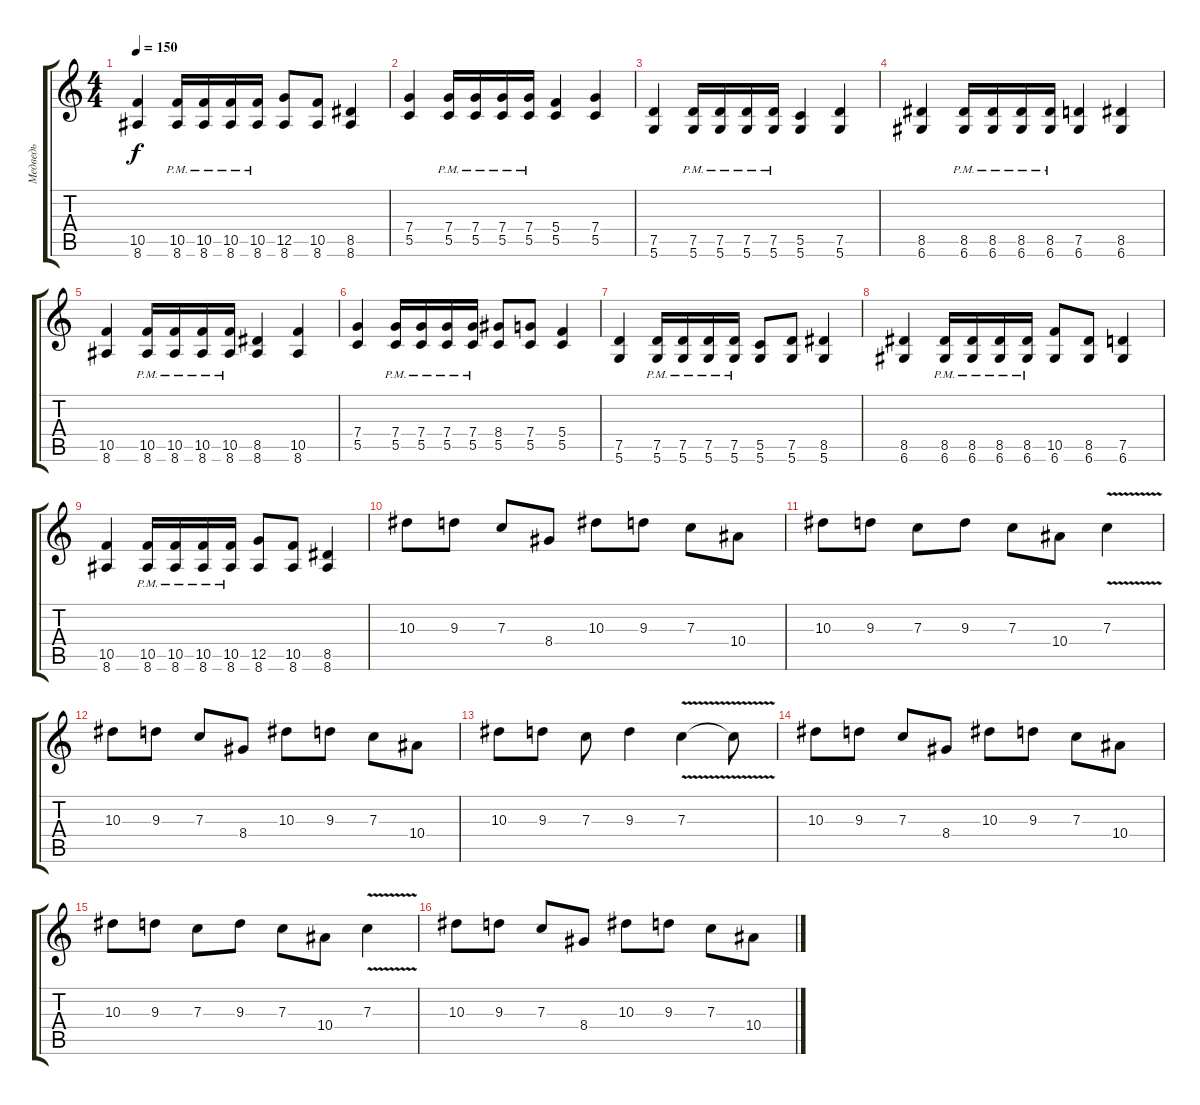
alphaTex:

\track ("Медведь" "Медведь") {instrument overdrivenguitar}
\staff {score tabs}
\tuning (D4 A3 F3 C3 G2 D2) {hide}
\ts (4 4)
\tempo 150
\clef g2
\ks c
(10.5 8.6).4{dy f} (10.5{pm} 8.6{pm}).16 (10.5{pm} 8.6{pm}).16 (10.5{pm} 8.6{pm}).16 (10.5{pm} 8.6{pm}).16 (12.5 8.6).8 (10.5 8.6).8 (8.5 8.6).4 |
(7.4 5.5).4 (7.4{pm} 5.5{pm}).16 (7.4{pm} 5.5{pm}).16 (7.4{pm} 5.5{pm}).16 (7.4{pm} 5.5{pm}).16 (5.4 5.5).4 (7.4 5.5).4 |
(7.5 5.6).4 (7.5{pm} 5.6{pm}).16 (7.5{pm} 5.6{pm}).16 (7.5{pm} 5.6{pm}).16 (7.5{pm} 5.6{pm}).16 (5.5 5.6).4 (7.5 5.6).4 |
(8.5 6.6).4 (8.5{pm} 6.6{pm}).16 (8.5{pm} 6.6{pm}).16 (8.5{pm} 6.6{pm}).16 (8.5{pm} 6.6{pm}).16 (7.5 6.6).4 (8.5 6.6).4 |
(10.5 8.6).4 (10.5{pm} 8.6{pm}).16 (10.5{pm} 8.6{pm}).16 (10.5{pm} 8.6{pm}).16 (10.5{pm} 8.6{pm}).16 (8.5 8.6).4 (10.5 8.6).4 |
(7.4 5.5).4 (7.4{pm} 5.5{pm}).16 (7.4{pm} 5.5{pm}).16 (7.4{pm} 5.5{pm}).16 (7.4{pm} 5.5{pm}).16 (8.4 5.5).8 (7.4 5.5).8 (5.4 5.5).4 |
(7.5 5.6).4 (7.5{pm} 5.6{pm}).16 (7.5{pm} 5.6{pm}).16 (7.5{pm} 5.6{pm}).16 (7.5{pm} 5.6{pm}).16 (5.5 5.6).8 (7.5 5.6).8 (8.5 5.6).4 |
(8.5 6.6).4 (8.5{pm} 6.6{pm}).16 (8.5{pm} 6.6{pm}).16 (8.5{pm} 6.6{pm}).16 (8.5{pm} 6.6{pm}).16 (10.5 6.6).8 (8.5 6.6).8 (7.5 6.6).4 |
(10.5 8.6).4 (10.5{pm} 8.6{pm}).16 (10.5{pm} 8.6{pm}).16 (10.5{pm} 8.6{pm}).16 (10.5{pm} 8.6{pm}).16 (12.5 8.6).8 (10.5 8.6).8 (8.5 8.6).4 |
10.3.8 9.3.8 7.3.8 8.4.8 10.3.8 9.3.8 7.3.8 10.4.8 |
10.3.8 9.3.8 7.3.8 9.3.8 7.3.8 10.4.8 7.3{v}.4 |
10.3.8 9.3.8 7.3.8 8.4.8 10.3.8 9.3.8 7.3.8 10.4.8 |
10.3.8 9.3.8 7.3.8 9.3.4 7.3{v}.4 7.3{t}.8 |
10.3.8 9.3.8 7.3.8 8.4.8 10.3.8 9.3.8 7.3.8 10.4.8 |
10.3.8 9.3.8 7.3.8 9.3.8 7.3.8 10.4.8 7.3{v}.4 |
10.3.8 9.3.8 7.3.8 8.4.8 10.3.8 9.3.8 7.3.8 10.4.8
